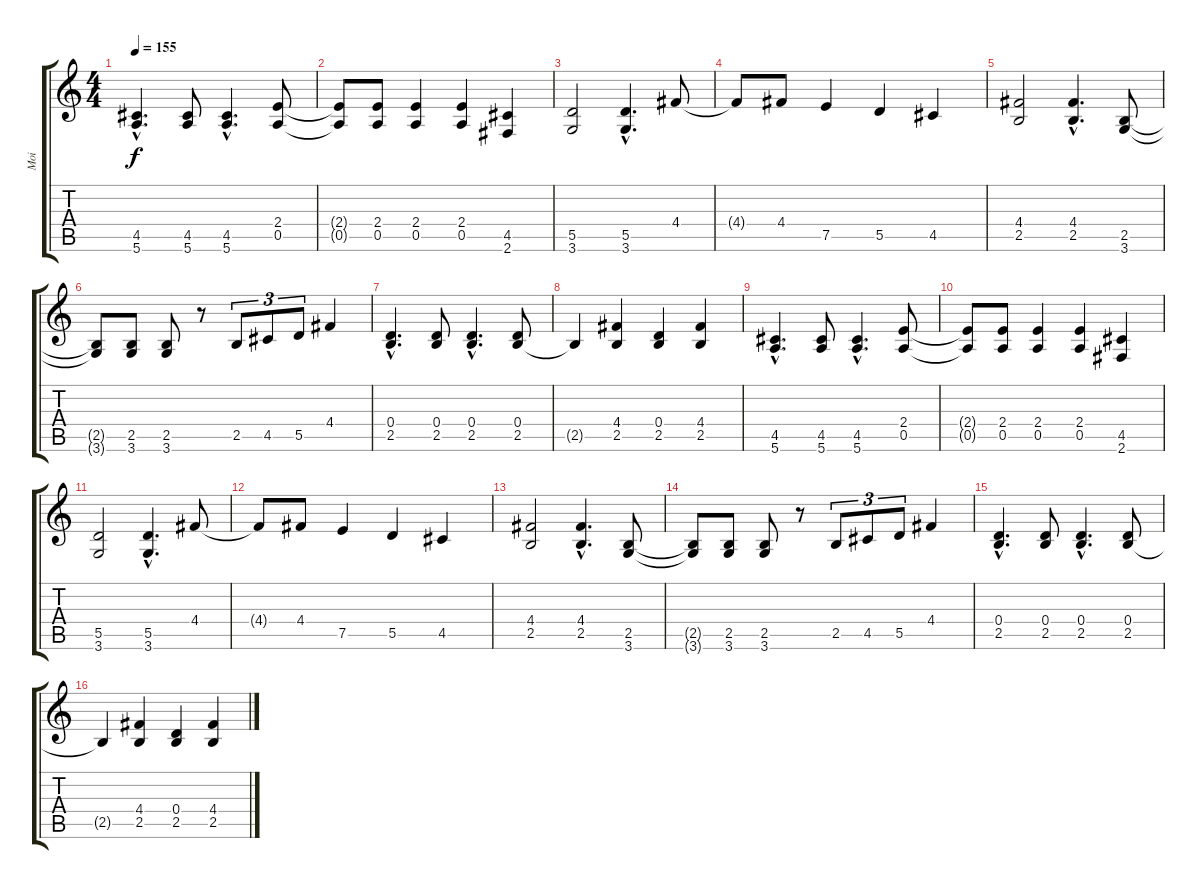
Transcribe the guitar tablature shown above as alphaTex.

\track ("Moi" "Moi") {instrument distortionguitar}
\staff {score tabs}
\tuning (E4 B3 G3 D3 A2 E2) {hide}
\ts (4 4)
\tempo 155
\clef g2
\ks c
(4.5{hac} 5.6{hac}).4{d dy f} (4.5 5.6).8 (4.5{hac} 5.6{hac}).4{d} (2.4 0.5).8 |
(2.4{t} 0.5{t}).8 (2.4 0.5).8 (2.4 0.5).4 (2.4 0.5).4 (4.5 2.6).4 |
(5.5 3.6).2 (5.5{hac} 3.6{hac}).4{d} 4.4.8 |
4.4{t}.8 4.4.8 7.5.4 5.5.4 4.5.4 |
(4.4 2.5).2 (4.4{hac} 2.5{hac}).4{d} (2.5 3.6).8 |
(2.5{t} 3.6{t}).8 (2.5 3.6).8 (2.5 3.6).8 r.8 2.5.8{tu (3 2)} 4.5.8{tu (3 2)} 5.5.8{tu (3 2)} 4.4.4 |
(0.4{hac} 2.5{hac}).4{d} (0.4 2.5).8 (0.4{hac} 2.5{hac}).4{d} (0.4 2.5).8 |
2.5{t}.4 (4.4 2.5).4 (0.4 2.5).4 (4.4 2.5).4 |
(4.5{hac} 5.6{hac}).4{d} (4.5 5.6).8 (4.5{hac} 5.6{hac}).4{d} (2.4 0.5).8 |
(2.4{t} 0.5{t}).8 (2.4 0.5).8 (2.4 0.5).4 (2.4 0.5).4 (4.5 2.6).4 |
(5.5 3.6).2 (5.5{hac} 3.6{hac}).4{d} 4.4.8 |
4.4{t}.8 4.4.8 7.5.4 5.5.4 4.5.4 |
(4.4 2.5).2 (4.4{hac} 2.5{hac}).4{d} (2.5 3.6).8 |
(2.5{t} 3.6{t}).8 (2.5 3.6).8 (2.5 3.6).8 r.8 2.5.8{tu (3 2)} 4.5.8{tu (3 2)} 5.5.8{tu (3 2)} 4.4.4 |
(0.4{hac} 2.5{hac}).4{d} (0.4 2.5).8 (0.4{hac} 2.5{hac}).4{d} (0.4 2.5).8 |
2.5{t}.4 (4.4 2.5).4 (0.4 2.5).4 (4.4 2.5).4
